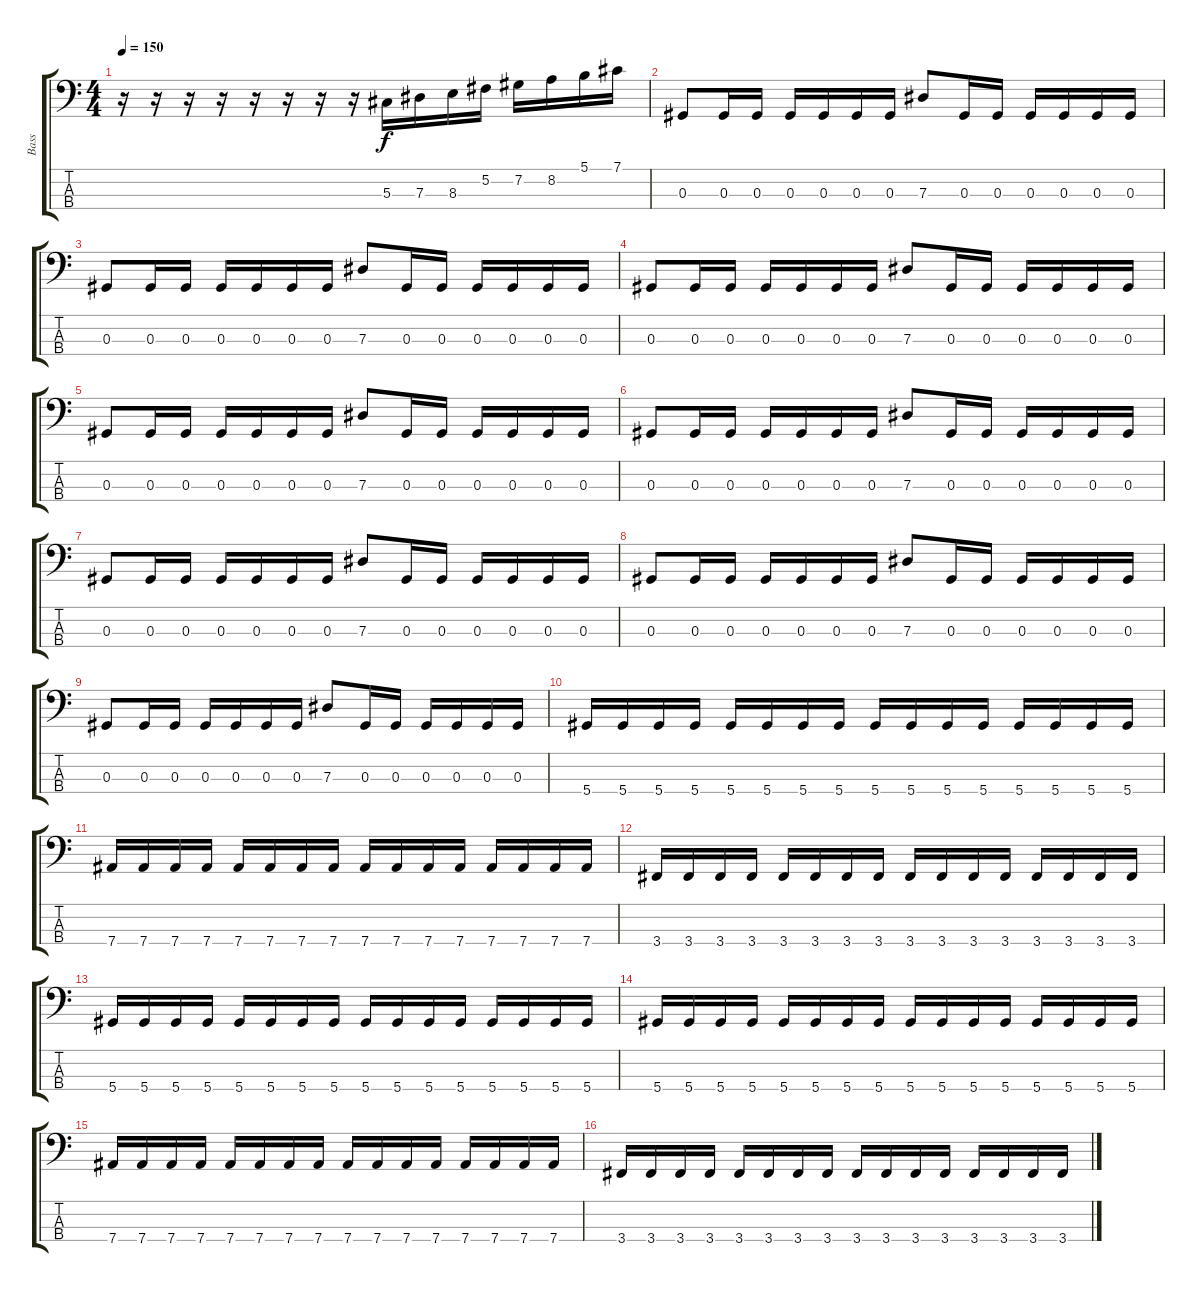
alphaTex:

\track ("Bass" "Bass") {instrument electricbasspick}
\staff {score tabs}
\tuning (Gb2 Db2 Ab1 Eb1) {hide}
\ts (4 4)
\tempo 150
\clef f4
\ks c
r.16{dy f} r.16 r.16 r.16 r.16 r.16 r.16 r.16 5.3.16 7.3.16 8.3.16 5.2.16 7.2.16 8.2.16 5.1.16 7.1.16 |
0.3.8 0.3.16 0.3.16 0.3.16 0.3.16 0.3.16 0.3.16 7.3.8 0.3.16 0.3.16 0.3.16 0.3.16 0.3.16 0.3.16 |
0.3.8 0.3.16 0.3.16 0.3.16 0.3.16 0.3.16 0.3.16 7.3.8 0.3.16 0.3.16 0.3.16 0.3.16 0.3.16 0.3.16 |
0.3.8 0.3.16 0.3.16 0.3.16 0.3.16 0.3.16 0.3.16 7.3.8 0.3.16 0.3.16 0.3.16 0.3.16 0.3.16 0.3.16 |
0.3.8 0.3.16 0.3.16 0.3.16 0.3.16 0.3.16 0.3.16 7.3.8 0.3.16 0.3.16 0.3.16 0.3.16 0.3.16 0.3.16 |
0.3.8 0.3.16 0.3.16 0.3.16 0.3.16 0.3.16 0.3.16 7.3.8 0.3.16 0.3.16 0.3.16 0.3.16 0.3.16 0.3.16 |
0.3.8 0.3.16 0.3.16 0.3.16 0.3.16 0.3.16 0.3.16 7.3.8 0.3.16 0.3.16 0.3.16 0.3.16 0.3.16 0.3.16 |
0.3.8 0.3.16 0.3.16 0.3.16 0.3.16 0.3.16 0.3.16 7.3.8 0.3.16 0.3.16 0.3.16 0.3.16 0.3.16 0.3.16 |
0.3.8 0.3.16 0.3.16 0.3.16 0.3.16 0.3.16 0.3.16 7.3.8 0.3.16 0.3.16 0.3.16 0.3.16 0.3.16 0.3.16 |
5.4.16 5.4.16 5.4.16 5.4.16 5.4.16 5.4.16 5.4.16 5.4.16 5.4.16 5.4.16 5.4.16 5.4.16 5.4.16 5.4.16 5.4.16 5.4.16 |
7.4.16 7.4.16 7.4.16 7.4.16 7.4.16 7.4.16 7.4.16 7.4.16 7.4.16 7.4.16 7.4.16 7.4.16 7.4.16 7.4.16 7.4.16 7.4.16 |
3.4.16 3.4.16 3.4.16 3.4.16 3.4.16 3.4.16 3.4.16 3.4.16 3.4.16 3.4.16 3.4.16 3.4.16 3.4.16 3.4.16 3.4.16 3.4.16 |
5.4.16 5.4.16 5.4.16 5.4.16 5.4.16 5.4.16 5.4.16 5.4.16 5.4.16 5.4.16 5.4.16 5.4.16 5.4.16 5.4.16 5.4.16 5.4.16 |
5.4.16 5.4.16 5.4.16 5.4.16 5.4.16 5.4.16 5.4.16 5.4.16 5.4.16 5.4.16 5.4.16 5.4.16 5.4.16 5.4.16 5.4.16 5.4.16 |
7.4.16 7.4.16 7.4.16 7.4.16 7.4.16 7.4.16 7.4.16 7.4.16 7.4.16 7.4.16 7.4.16 7.4.16 7.4.16 7.4.16 7.4.16 7.4.16 |
3.4.16 3.4.16 3.4.16 3.4.16 3.4.16 3.4.16 3.4.16 3.4.16 3.4.16 3.4.16 3.4.16 3.4.16 3.4.16 3.4.16 3.4.16 3.4.16
